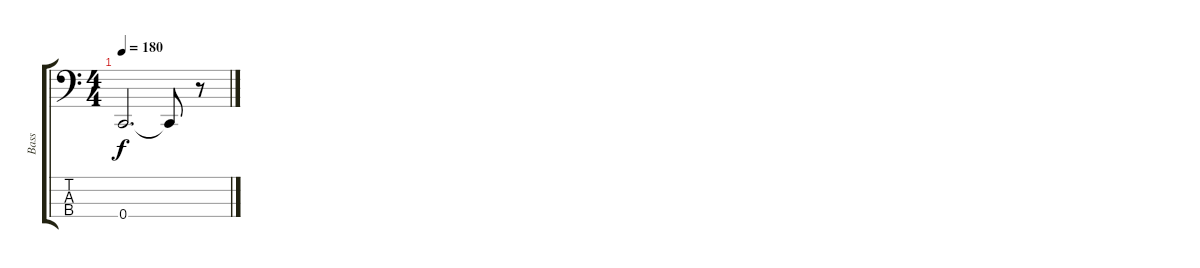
\track ("Bass" "Bass") {instrument electricbasspick}
\staff {score tabs}
\tuning (F2 C2 G1 C1) {hide}
\ts (4 4)
\tempo 180
\clef f4
\ks c
0.4{t}.2{d dy f} 0.4{t}.8 r.8
